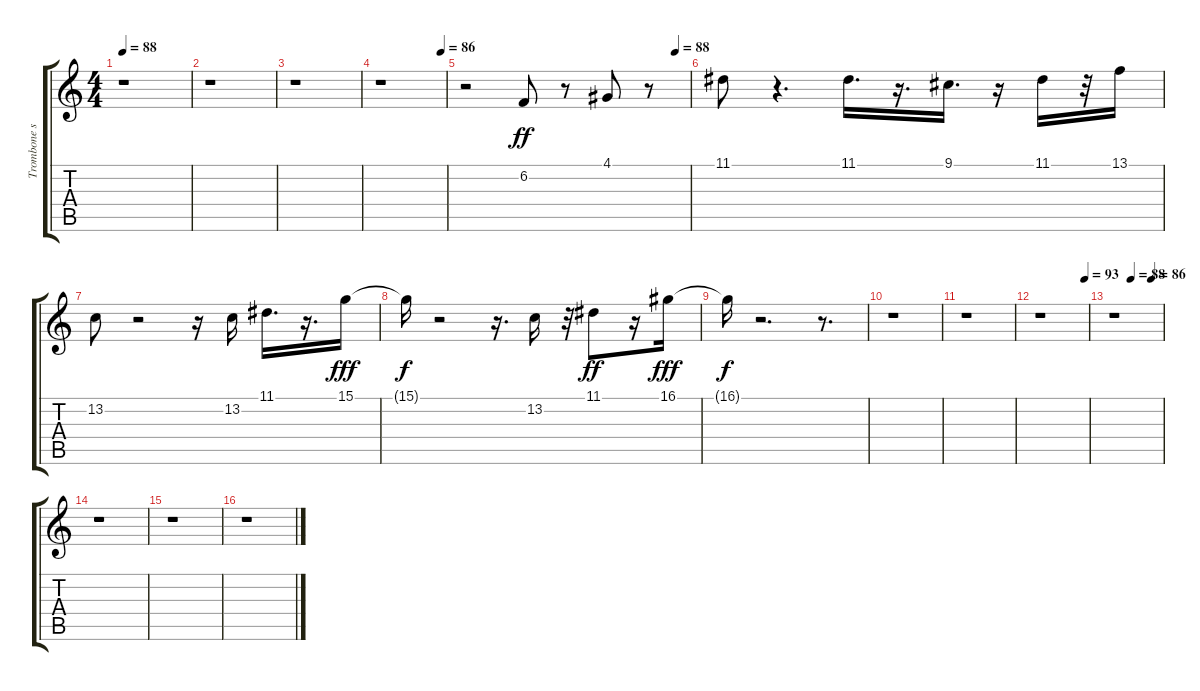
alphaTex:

\track ("Trombone solo" "Trombone s") {instrument trombone}
\staff {score tabs}
\tuning (E4 B3 G3 D3 A2 E2) {hide}
\ts (4 4)
\tempo 88
\clef g2
\ks c
r.1{dy ff} |
r.1 |
r.1 |
\tempo (86 0.9375)
r.1 |
\tempo (88 0.9375)
r.2 6.2.8 r.8 4.1.8 r.8 |
11.1.8 r.4{d} 11.1.16{d} r.16{d} 9.1.16{d} r.16 11.1.16 r.32 13.1.16 |
13.2.8 r.2 r.16 13.2.16 11.1.16{d} r.16{d} 15.1.16{dy fff} |
15.1{t}.16{dy f} r.2 r.16{d} 13.2.16 r.32 11.1.8{dy ff} r.16 16.1.16{dy fff} |
16.1{t}.16{dy f} r.2{d} r.8{d} |
r.1 |
r.1 |
\tempo (93 0.9375)
r.1 |
\tempo (88 0.3645833333333333)
\tempo (86 0.78125)
r.1 |
r.1 |
r.1 |
r.1
